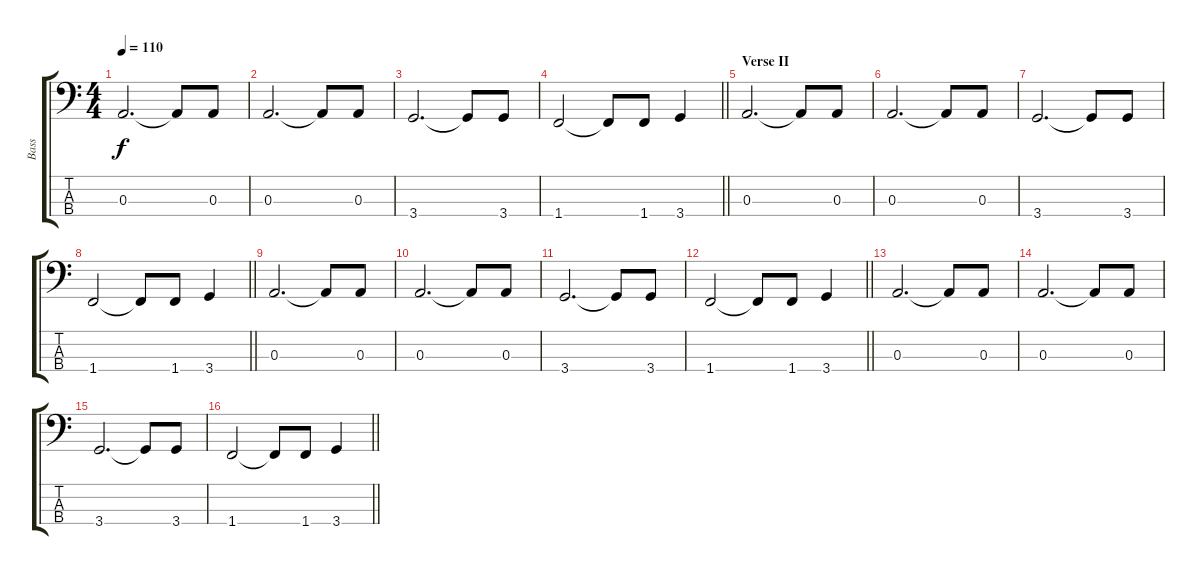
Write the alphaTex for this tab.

\track ("Bass" "Bass") {instrument electricbassfinger}
\staff {score tabs}
\tuning (G2 D2 A1 E1) {hide}
\ts (4 4)
\section ("" "")
\tempo 110
\clef f4
\ks c
0.3.2{d dy f} 0.3{t}.8 0.3.8 |
0.3.2{d} 0.3{t}.8 0.3.8 |
3.4.2{d} 3.4{t}.8 3.4.8 |
\barLineRight lightlight
1.4.2 1.4{t}.8 1.4.8 3.4.4 |
\section ("" "Verse II")
0.3.2{d} 0.3{t}.8 0.3.8 |
0.3.2{d} 0.3{t}.8 0.3.8 |
3.4.2{d} 3.4{t}.8 3.4.8 |
\barLineRight lightlight
1.4.2 1.4{t}.8 1.4.8 3.4.4 |
\section ("" "")
0.3.2{d} 0.3{t}.8 0.3.8 |
0.3.2{d} 0.3{t}.8 0.3.8 |
3.4.2{d} 3.4{t}.8 3.4.8 |
\barLineRight lightlight
1.4.2 1.4{t}.8 1.4.8 3.4.4 |
\section ("" "")
0.3.2{d} 0.3{t}.8 0.3.8 |
0.3.2{d} 0.3{t}.8 0.3.8 |
3.4.2{d} 3.4{t}.8 3.4.8 |
\barLineRight lightlight
1.4.2 1.4{t}.8 1.4.8 3.4.4
